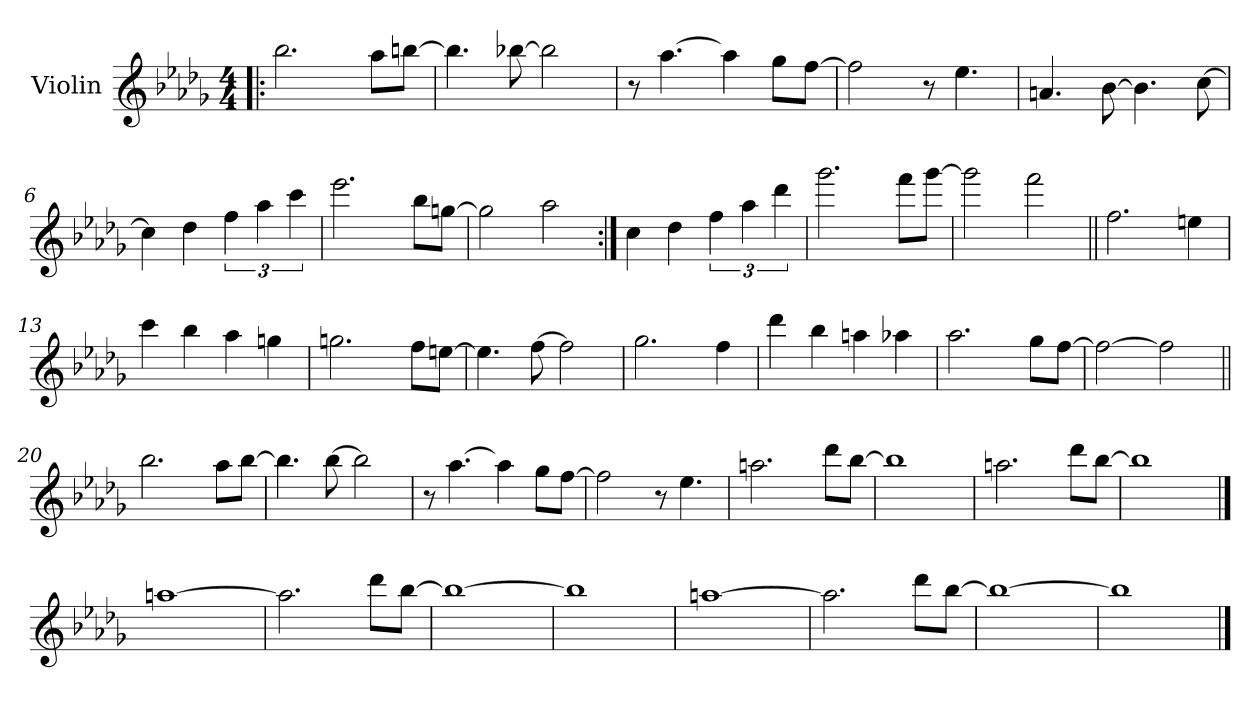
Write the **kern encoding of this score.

**kern
*part1
*staff1
*I"Violin
*I'Vln
*k[b-e-a-d-g-]
*D-:
*M4/4
=1!|:
2.bb-\
8aa-\L
[8bbn\J
=2
4.bb\]
[8bb-X\
2bb-\]
=3
8r
[4.aa-\
4aa-\]
8gg-\L
[8ff\J
=4
2ff\]
8r
4.ee-\
!!LO:LB:g=z
=5
4.an/
[8b-\
4.b-\]
[8cc\
=6
4cc\]
4dd-\
6ff\
6aa-\
6ccc\
=7
2.eee-\
8bb-\L
[8ggn\J
=8
2gg\]
2aa-\
!!LO:LB:g=z
=9:|!
4cc\
4dd-\
6ff\
6aa-\
6ddd-\
=10
2.ggg-\
8fff\L
[8ggg-\J
=11
2ggg-\]
2fff\
=12||
2.ff\
4een\
!!LO:LB:g=z
=13
4ccc\
4bb-\
4aa-\
4ggn\
=14
2.ggn\
8ff\L
[8een\J
=15
4.ee\]
[8ff\
2ff\]
=16
2.gg-\
4ff\
!!LO:LB:g=z
=17
4ddd-\
4bb-\
4aan\
4aa-X\
=18
2.aa-\
8gg-\L
[8ff\J
=19
2ff\_
2ff\]
=20||
2.bb-\
8aa-\L
[8bb-\J
!!LO:LB:g=z
=21
4.bb-\]
[8bb-\
2bb-\]
=22
8r
[4.aa-\
4aa-\]
8gg-\L
[8ff\J
=23
2ff\]
8r
4.ee-\
=24
2.aan\
8ddd-\L
[8bb-\J
!!LO:LB:g=z
=25
1bb-]
=26
2.aan\
8ddd-\L
[8bb-\J
=27
1bb-]
!!LO:LB:g=z
==28
[1aan
=29
2.aa\]
8ddd-\L
[8bb-\J
=30
1bb-_
=31
1bb-]
!!LO:LB:g=z
=32
[1aan
=33
2.aa\]
8ddd-\L
[8bb-\J
=34
1bb-_
=35
1bb-]
==
*-
